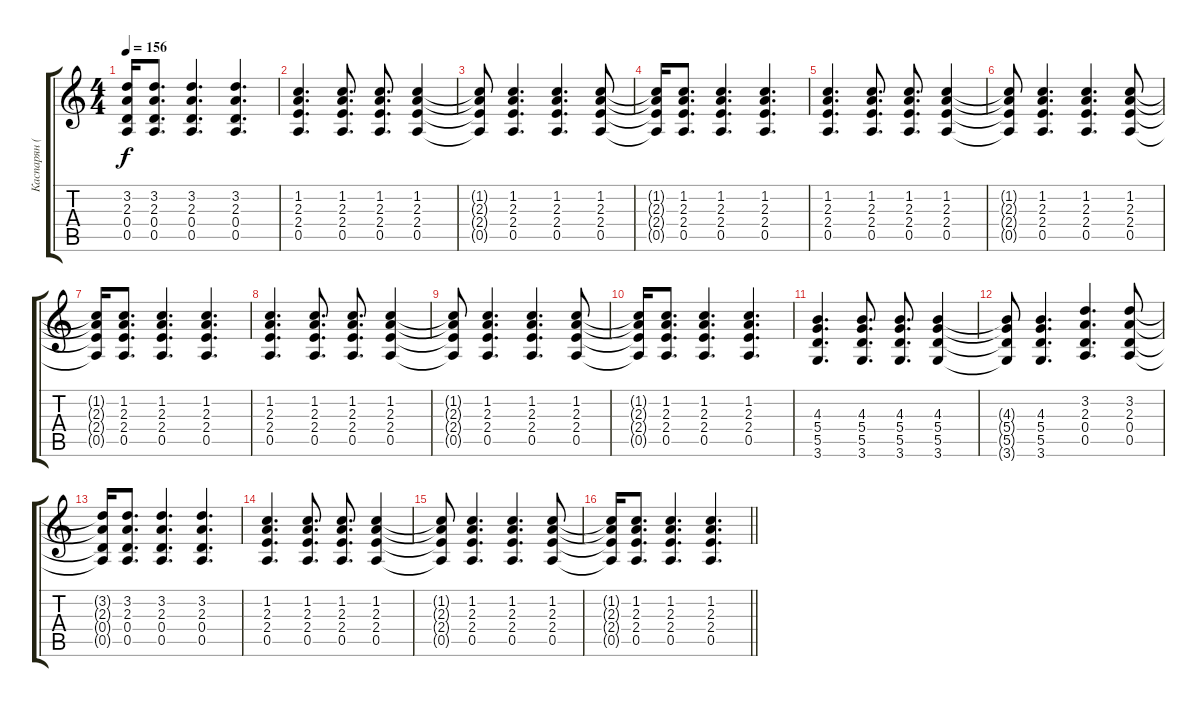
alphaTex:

\track ("Каспарян (Ритм)" "Каспарян (") {instrument acousticguitarnylon}
\staff {score tabs}
\tuning (E4 B3 G3 D3 A2 E2) {hide}
\ts (4 4)
\tempo 156
\clef g2
\ks c
(3.2{t} 2.3{t} 0.4{t} 0.5{t}).16{dy f} (3.2 2.3 0.4 0.5).8{d} (3.2 2.3 0.4 0.5).4{d} (3.2 2.3 0.4 0.5).4{d} |
(1.2 2.3 2.4 0.5).4{d} (1.2 2.3 2.4 0.5).8{d} (1.2 2.3 2.4 0.5).8{d} (1.2 2.3 2.4 0.5).4 |
(1.2{t} 2.3{t} 2.4{t} 0.5{t}).8 (1.2 2.3 2.4 0.5).4{d} (1.2 2.3 2.4 0.5).4{d} (1.2 2.3 2.4 0.5).8 |
(1.2{t} 2.3{t} 2.4{t} 0.5{t}).16 (1.2 2.3 2.4 0.5).8{d} (1.2 2.3 2.4 0.5).4{d} (1.2 2.3 2.4 0.5).4{d} |
(1.2 2.3 2.4 0.5).4{d} (1.2 2.3 2.4 0.5).8{d} (1.2 2.3 2.4 0.5).8{d} (1.2 2.3 2.4 0.5).4 |
(1.2{t} 2.3{t} 2.4{t} 0.5{t}).8 (1.2 2.3 2.4 0.5).4{d} (1.2 2.3 2.4 0.5).4{d} (1.2 2.3 2.4 0.5).8 |
(1.2{t} 2.3{t} 2.4{t} 0.5{t}).16 (1.2 2.3 2.4 0.5).8{d} (1.2 2.3 2.4 0.5).4{d} (1.2 2.3 2.4 0.5).4{d} |
(1.2 2.3 2.4 0.5).4{d} (1.2 2.3 2.4 0.5).8{d} (1.2 2.3 2.4 0.5).8{d} (1.2 2.3 2.4 0.5).4 |
(1.2{t} 2.3{t} 2.4{t} 0.5{t}).8 (1.2 2.3 2.4 0.5).4{d} (1.2 2.3 2.4 0.5).4{d} (1.2 2.3 2.4 0.5).8 |
(1.2{t} 2.3{t} 2.4{t} 0.5{t}).16 (1.2 2.3 2.4 0.5).8{d} (1.2 2.3 2.4 0.5).4{d} (1.2 2.3 2.4 0.5).4{d} |
(4.3 5.4 5.5 3.6).4{d} (4.3 5.4 5.5 3.6).8{d} (4.3 5.4 5.5 3.6).8{d} (4.3 5.4 5.5 3.6).4 |
(4.3{t} 5.4{t} 5.5{t} 3.6{t}).8 (4.3 5.4 5.5 3.6).4{d} (3.2 2.3 0.4 0.5).4{d} (3.2 2.3 0.4 0.5).8 |
(3.2{t} 2.3{t} 0.4{t} 0.5{t}).16 (3.2 2.3 0.4 0.5).8{d} (3.2 2.3 0.4 0.5).4{d} (3.2 2.3 0.4 0.5).4{d} |
(1.2 2.3 2.4 0.5).4{d} (1.2 2.3 2.4 0.5).8{d} (1.2 2.3 2.4 0.5).8{d} (1.2 2.3 2.4 0.5).4 |
(1.2{t} 2.3{t} 2.4{t} 0.5{t}).8 (1.2 2.3 2.4 0.5).4{d} (1.2 2.3 2.4 0.5).4{d} (1.2 2.3 2.4 0.5).8 |
\barLineRight lightlight
(1.2{t} 2.3{t} 2.4{t} 0.5{t}).16 (1.2 2.3 2.4 0.5).8{d} (1.2 2.3 2.4 0.5).4{d} (1.2 2.3 2.4 0.5).4{d}
